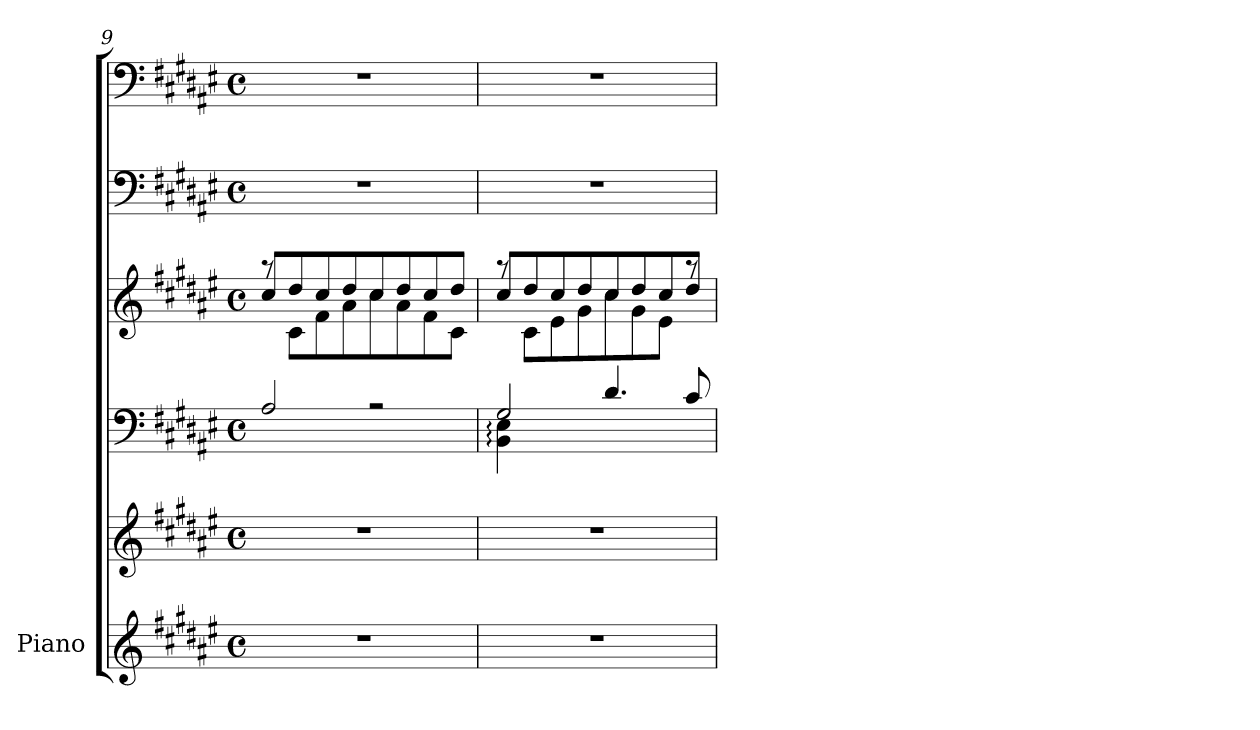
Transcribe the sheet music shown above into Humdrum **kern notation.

**kern	**kern	**kern	**kern	**kern	**kern
*part1	*part1	*part1	*part1	*part1	*part1
*staff6	*staff5	*staff4	*staff3	*staff2	*staff1
*I"Piano	*	*	*	*	*
*I'Pno.	*	*	*	*	*
*clefG2	*clefG2	*clefF4	*clefG2	*clefF4	*clefF4
*k[f#c#g#d#a#e#]	*k[f#c#g#d#a#e#]	*k[f#c#g#d#a#e#]	*k[f#c#g#d#a#e#]	*k[f#c#g#d#a#e#]	*k[f#c#g#d#a#e#]
*M4/4	*M4/4	*M4/4	*M4/4	*M4/4	*M4/4
*met(c)	*met(c)	*met(c)	*met(c)	*met(c)	*met(c)
=9	=9	=9	=9	=9	=9
*	*	*	*^	*	*
1r	1r	2A#/	8r	8cc#/L	1r	1r
.	.	.	8c#\L	8dd#/	.	.
.	.	.	8f#\	8cc#/	.	.
.	.	.	8a#\	8dd#/	.	.
.	.	2rA	8cc#\	8cc#/	.	.
.	.	.	8a#\	8dd#/	.	.
.	.	.	8f#\	8cc#/	.	.
.	.	.	8c#\J	8dd#/J	.	.
=10	=10	=10	=10	=10	=10	=10
*	*	*^	*	*	*	*
1r	1r	2G#/	4BB\: 4E#\:	8r	8cc#/L	1r	1r
.	.	.	.	8c#\L	8dd#/	.	.
.	.	.	4ryy	8e#\	8cc#/	.	.
.	.	.	.	8g#\	8dd#/	.	.
.	.	4.d#/	2ryy	8cc#\	8cc#/	.	.
.	.	.	.	8g#\	8dd#/	.	.
.	.	.	.	8e#\J	8cc#/	.	.
.	.	8c#/	.	8r	8dd#/J	.	.
*	*	*v	*v	*	*	*	*
*	*	*	*v	*v	*	*
=	=	=	=	=	=
*-	*-	*-	*-	*-	*-
